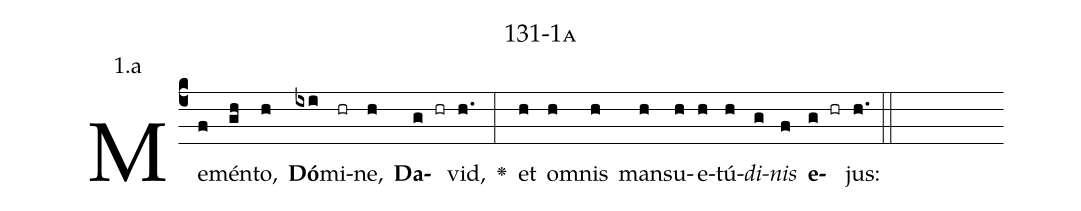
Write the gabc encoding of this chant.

name: 131-1a;
annotation: 1.a;
%%
(c4)Me(f)mén(gh)to,(h) <b>Dó</b>(ixi)mi(hr)ne,(h) <b>Da</b>(g hr)vid,(h.) <v>\greheightstar</v>(:) et(h) om(h)nis(h) man(h)su(h)e(h)tú(h)<i>di</i>(g)<i>nis</i>(f) <b>e</b>(g hr)jus:(h.) (::)


%E(h) u(h) o(g) u(f) a(g) e.(h.) (::)
